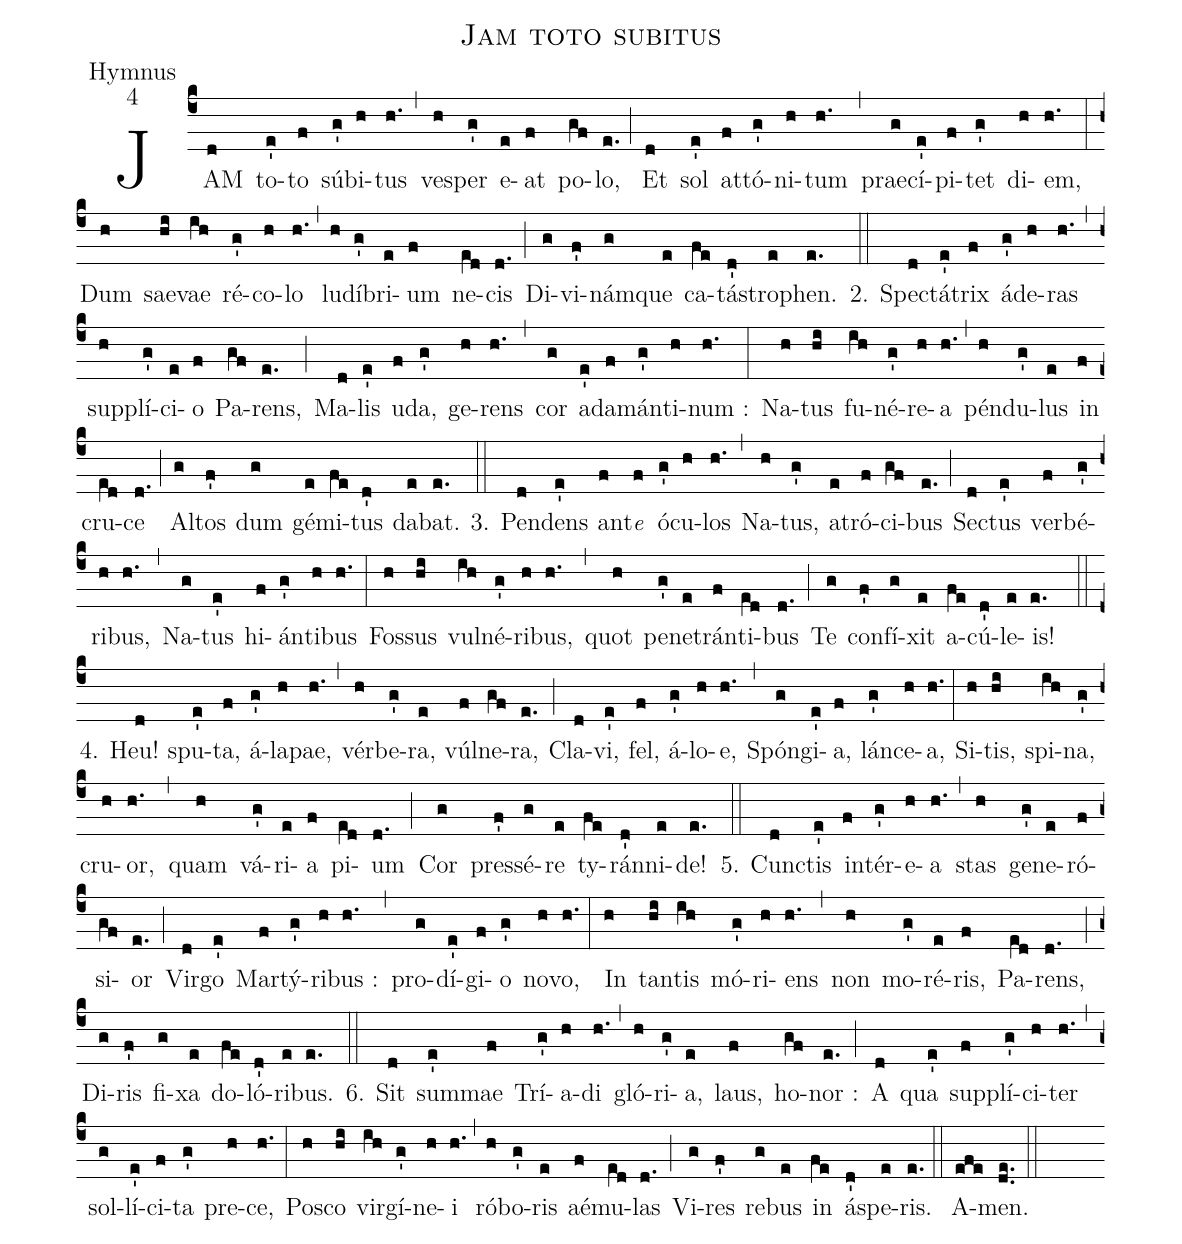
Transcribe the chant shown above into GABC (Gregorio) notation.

name:Jam toto subitus;
office-part:Hymnus;
mode:4;
%%
(c4) JAM(d) to(e')to(f) sú(g')bi(h)tus(h.) (,) ve(h)sper(g') e(e)at(f) po(gf)lo,(e.) (;) Et(d) sol(e') at(f)tó(g')ni(h)tum(h.) (,) prae(g)cí(e')pi(f)tet(g') di(h)em,(h.) (:) Dum(h) sae(hi)vae(ih) ré(g')co(h)lo(h.) (,) lu(h)dí(g')bri(e)um(f) ne(e[ll:1]d)cis(d.) (;) Di(g)vi(f')nám(g)que(e) ca(fe)tá(d')stro(e)phen.(e.) (::)
2. Spe(d)ctá(e')trix(f) ád(g')e(h)ras(h.) (,) sup(h)plí(g')ci(e)o(f) Pa(gf)rens,(e.) (;) Ma(d)lis(e') u(f)da,(g') ge(h)rens(h.) (,) cor(g) ad(e')a(f)mán(g')ti(h)num :(h.) (:) Na(h)tus(hi) fu(ih)né(g')re(h)a(h.) (,) pén(h)du(g')lus(e) in(f) cru(e[ll:1]d)ce(d.) (;) Al(g)tos(f') dum(g) gé(e)mi(fe)tus(d') da(e)bat.(e.) (::)
3. Pen(d)dens(e') an(f)t{<e>e</e>}(f) ó(g')cu(h)los(h.) (,) Na(h)tus,(g') a(e)tró(f)ci(gf)bus(e.) (;) Se(d)ctus(e') ver(f)bé(g')ri(h)bus,(h.) (,) Na(g)tus(e') hi(f)án(g')ti(h)bus(h.) (:) Fos(h)sus(hi) vul(ih)né(g')ri(h)bus,(h.) (,) quot(h) pe(g')ne(e)trán(f)ti(e[ll:1]d)bus(d.) (;) Te(g) con(f')fí(g)xit(e) a(fe)cú(d')le(e)is!(e.) (::)
4. Heu!(d) spu(e')ta,(f) á(g')la(h)pae,(h.) (,) vér(h)be(g')ra,(e) vúl(f)ne(gf)ra,(e.) (;) Cla(d)vi,(e') fel,(f) á(g')lo(h)e,(h.) (,) Spón(g)gi(e')a,(f) lán(g')ce(h)a,(h.) (:) Si(h)tis,(hi) spi(ih)na,(g') cru(h)or,(h.) (,) quam(h) vá(g')ri(e)a(f) pi(e[ll:1]d)um(d.) (;) Cor(g) pres(f')sé(g)re(e) ty(fe)rán(d')ni(e)de!(e.) (::)
5. Cun(d)ctis(e') in(f)tér(g')e(h)a(h.) (,) stas(h) ge(g')ne(e)ró(f)si(gf)or(e.) (;) Vir(d)go(e') Mar(f)tý(g')ri(h)bus :(h.) (,) pro(g)dí(e')gi(f)o(g') no(h)vo,(h.) (:) In(h) tan(hi)tis(ih) mó(g')ri(h)ens(h.) (,) non(h) mo(g')ré(e)ris,(f) Pa(e[ll:1]d)rens,(d.) (;) Di(g)ris(f') fi(g)xa(e) do(fe)ló(d')ri(e)bus.(e.) (::)
6. Sit(d) sum(e')mae(f) Trí(g')a(h)di(h.) (,) gló(h)ri(g')a,(e) laus,(f) ho(gf)nor :(e.) (;) A(d) qua(e') sup(f)plí(g')ci(h)ter(h.) (,) sol(g)lí(e')ci(f)ta(g') pre(h)ce,(h.) (:) Po(h)sco(hi) vir(ih)gí(g')ne(h)i(h.) (,) ró(h)bo(g')ris(e) aé(f)mu(e[ll:1]d)las(d.) (;) Vi(g)res(f') re(g)bus(e) in(fe) á(d')spe(e)ris.(e.) (::)
A(efe)men.(de..) (::)
